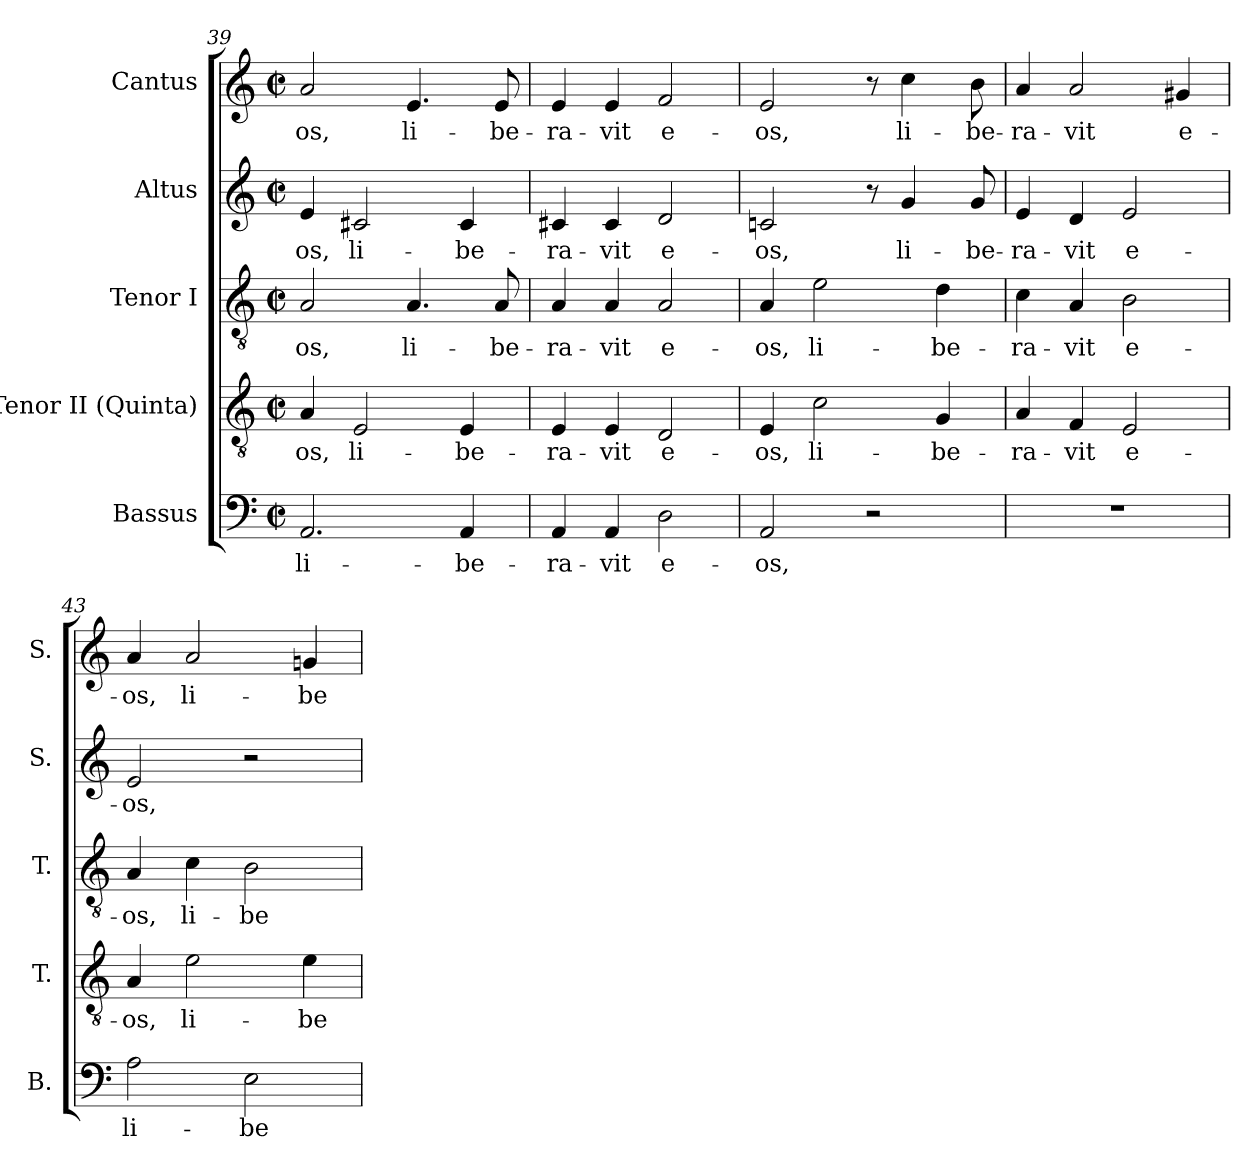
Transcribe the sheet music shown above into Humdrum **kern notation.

**kern	**text	**kern	**text	**kern	**text	**kern	**text	**kern	**text
*part5	*part5	*part4	*part4	*part3	*part3	*part2	*part2	*part1	*part1
*staff5	*staff5	*staff4	*staff4	*staff3	*staff3	*staff2	*staff2	*staff1	*staff1
*I"Bassus	*	*I"Tenor II (Quinta)	*	*I"Tenor I	*	*I"Altus	*	*I"Cantus	*
*I'B.	*	*I'T.	*	*I'T.	*	*I'S.	*	*I'S.	*
*clefF4	*	*clefGv2	*	*clefGv2	*	*clefG2	*	*clefG2	*
*	*	*ITrd7c12	*	*ITrd7c12	*	*	*	*	*
*k[]	*	*k[]	*	*k[]	*	*k[]	*	*k[]	*
*C:	*	*C:	*	*C:	*	*C:	*	*C:	*
*M2/2	*	*M2/2	*	*M2/2	*	*M2/2	*	*M2/2	*
*met(c|)	*	*met(c|)	*	*met(c|)	*	*met(c|)	*	*met(c|)	*
=39	=39	=39	=39	=39	=39	=39	=39	=39	=39
!	!LO:LY:b:color=#000000	!	!	!	!	!	!	!	!
!	!	!	!LO:LY:b:color=#000000	!	!	!	!	!	!
!	!	!	!	!	!LO:LY:b:color=#000000	!	!	!	!
!	!	!	!	!	!	!	!LO:LY:b:color=#000000	!	!
!	!	!	!	!	!	!	!	!	!LO:LY:b:color=#000000
2.AAi/	li-	4AAi/	-os,	2AAi/	-os,	4ei/	-os,	2ai/	-os,
!	!	!	!LO:LY:b:color=#000000	!	!	!	!	!	!
!	!	!	!	!	!	!	!LO:LY:b:color=#000000	!	!
.	.	2EEi/	li-	.	.	2c#Xi/	li-	.	.
!	!	!	!	!	!LO:LY:b:color=#000000	!	!	!	!
!	!	!	!	!	!	!	!	!	!LO:LY:b:color=#000000
.	.	.	.	4.AAi/	li-	.	.	4.ei/	li-
!	!LO:LY:b:color=#000000	!	!	!	!	!	!	!	!
!	!	!	!LO:LY:b:color=#000000	!	!	!	!	!	!
!	!	!	!	!	!	!	!LO:LY:b:color=#000000	!	!
4AAi/	-be-	4EEi/	-be-	.	.	4c#i/	-be-	.	.
!	!	!	!	!	!LO:LY:b:color=#000000	!	!	!	!
!	!	!	!	!	!	!	!	!	!LO:LY:b:color=#000000
.	.	.	.	8AAi/	-be-	.	.	8ei/	-be-
=40	=40	=40	=40	=40	=40	=40	=40	=40	=40
!	!LO:LY:b:color=#000000	!	!	!	!	!	!	!	!
!	!	!	!LO:LY:b:color=#000000	!	!	!	!	!	!
!	!	!	!	!	!LO:LY:b:color=#000000	!	!	!	!
!	!	!	!	!	!	!	!LO:LY:b:color=#000000	!	!
!	!	!	!	!	!	!	!	!	!LO:LY:b:color=#000000
4AAi/	-ra-	4EEi/	-ra-	4AAi/	-ra-	4c#Xi/	-ra-	4ei/	-ra-
!	!LO:LY:b:color=#000000	!	!	!	!	!	!	!	!
!	!	!	!LO:LY:b:color=#000000	!	!	!	!	!	!
!	!	!	!	!	!LO:LY:b:color=#000000	!	!	!	!
!	!	!	!	!	!	!	!LO:LY:b:color=#000000	!	!
!	!	!	!	!	!	!	!	!	!LO:LY:b:color=#000000
4AAi/	-vit	4EEi/	-vit	4AAi/	-vit	4c#i/	-vit	4ei/	-vit
!	!LO:LY:b:color=#000000	!	!	!	!	!	!	!	!
!	!	!	!LO:LY:b:color=#000000	!	!	!	!	!	!
!	!	!	!	!	!LO:LY:b:color=#000000	!	!	!	!
!	!	!	!	!	!	!	!LO:LY:b:color=#000000	!	!
!	!	!	!	!	!	!	!	!	!LO:LY:b:color=#000000
2Di\	e-	2DDi/	e-	2AAi/	e-	2di/	e-	2fi/	e-
!!LO:PB:g=z
=41	=41	=41	=41	=41	=41	=41	=41	=41	=41
!	!LO:LY:b:color=#000000	!	!	!	!	!	!	!	!
!	!	!	!LO:LY:b:color=#000000	!	!	!	!	!	!
!	!	!	!	!	!LO:LY:b:color=#000000	!	!	!	!
!	!	!	!	!	!	!	!LO:LY:b:color=#000000	!	!
!	!	!	!	!	!	!	!	!	!LO:LY:b:color=#000000
2AAi/	-os,	4EEi/	-os,	4AAi/	-os,	2cni/	-os,	2ei/	-os,
!	!	!	!LO:LY:b:color=#000000	!	!	!	!	!	!
!	!	!	!	!	!LO:LY:b:color=#000000	!	!	!	!
.	.	2Ci\	li-	2Ei\	li-	.	.	.	.
2r	.	.	.	.	.	8r	.	8r	.
!	!	!	!	!	!	!	!LO:LY:b:color=#000000	!	!
!	!	!	!	!	!	!	!	!	!LO:LY:b:color=#000000
.	.	.	.	.	.	4gi/	li-	4cci\	li-
!	!	!	!LO:LY:b:color=#000000	!	!	!	!	!	!
!	!	!	!	!	!LO:LY:b:color=#000000	!	!	!	!
.	.	4GGi/	-be-	4Di\	-be-	.	.	.	.
!	!	!	!	!	!	!	!LO:LY:b:color=#000000	!	!
!	!	!	!	!	!	!	!	!	!LO:LY:b:color=#000000
.	.	.	.	.	.	8gi/	-be-	8bi\	-be-
=42	=42	=42	=42	=42	=42	=42	=42	=42	=42
!	!	!	!LO:LY:b:color=#000000	!	!	!	!	!	!
!	!	!	!	!	!LO:LY:b:color=#000000	!	!	!	!
!	!	!	!	!	!	!	!LO:LY:b:color=#000000	!	!
!	!	!	!	!	!	!	!	!	!LO:LY:b:color=#000000
1r	.	4AAi/	-ra-	4Ci\	-ra-	4ei/	-ra-	4ai/	-ra-
!	!	!	!LO:LY:b:color=#000000	!	!	!	!	!	!
!	!	!	!	!	!LO:LY:b:color=#000000	!	!	!	!
!	!	!	!	!	!	!	!LO:LY:b:color=#000000	!	!
!	!	!	!	!	!	!	!	!	!LO:LY:b:color=#000000
.	.	4FFi/	-vit	4AAi/	-vit	4di/	-vit	2ai/	-vit
!	!	!	!LO:LY:b:color=#000000	!	!	!	!	!	!
!	!	!	!	!	!LO:LY:b:color=#000000	!	!	!	!
!	!	!	!	!	!	!	!LO:LY:b:color=#000000	!	!
.	.	2EEi/	e-	2BBi\	e-	2ei/	e-	.	.
!	!	!	!	!	!	!	!	!	!LO:LY:b:color=#000000
.	.	.	.	.	.	.	.	4g#Xi/	e-
=43	=43	=43	=43	=43	=43	=43	=43	=43	=43
!	!LO:LY:b:color=#000000	!	!	!	!	!	!	!	!
!	!	!	!LO:LY:b:color=#000000	!	!	!	!	!	!
!	!	!	!	!	!LO:LY:b:color=#000000	!	!	!	!
!	!	!	!	!	!	!	!LO:LY:b:color=#000000	!	!
!	!	!	!	!	!	!	!	!	!LO:LY:b:color=#000000
2Ai\	li-	4AAi/	-os,	4AAi/	-os,	2ei/	-os,	4ai/	-os,
!	!	!	!LO:LY:b:color=#000000	!	!	!	!	!	!
!	!	!	!	!	!LO:LY:b:color=#000000	!	!	!	!
!	!	!	!	!	!	!	!	!	!LO:LY:b:color=#000000
.	.	2Ei\	li-	4Ci\	li-	.	.	2ai/	li-
!	!LO:LY:b:color=#000000	!	!	!	!	!	!	!	!
!	!	!	!	!	!LO:LY:b:color=#000000	!	!	!	!
2Ei\	-be-	.	.	2BBi\	-be-	2r	.	.	.
!	!	!	!LO:LY:b:color=#000000	!	!	!	!	!	!
!	!	!	!	!	!	!	!	!	!LO:LY:b:color=#000000
.	.	4Ei\	-be-	.	.	.	.	4gni/	-be-
=	=	=	=	=	=	=	=	=	=
*-	*-	*-	*-	*-	*-	*-	*-	*-	*-
